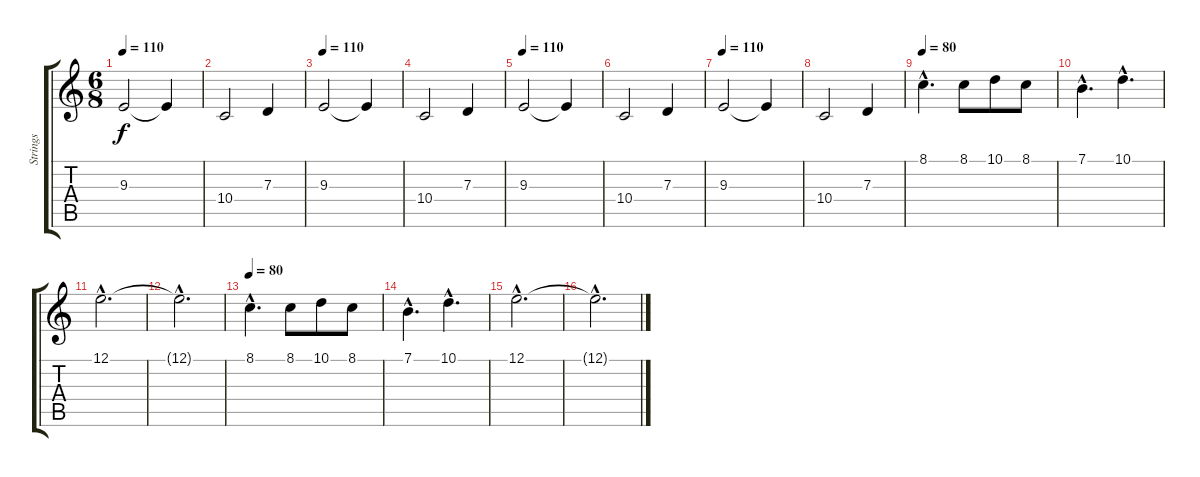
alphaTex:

\track ("Strings" "Strings") {instrument synthstrings1}
\staff {score tabs}
\tuning (E4 B3 G3 D3 A2 E2) {hide}
\ts (6 8)
\tempo 110
\clef g2
\ks c
9.3.2{dy f volume 16} 9.3{t}.4 |
10.4.2 7.3.4 |
\tempo 110
9.3.2{volume 16} 9.3{t}.4 |
10.4.2 7.3.4 |
\tempo 110
9.3.2{volume 16} 9.3{t}.4 |
10.4.2 7.3.4 |
\tempo 110
9.3.2{volume 16} 9.3{t}.4 |
10.4.2 7.3.4 |
\tempo 80
8.1{hac}.4{d} 8.1.8 10.1.8 8.1.8 |
7.1{hac}.4{d} 10.1{hac}.4{d} |
12.1{hac}.2{d} |
12.1{hac t}.2{d} |
\tempo 80
8.1{hac}.4{d} 8.1.8 10.1.8 8.1.8 |
7.1{hac}.4{d} 10.1{hac}.4{d} |
12.1{hac}.2{d} |
12.1{hac t}.2{d}
